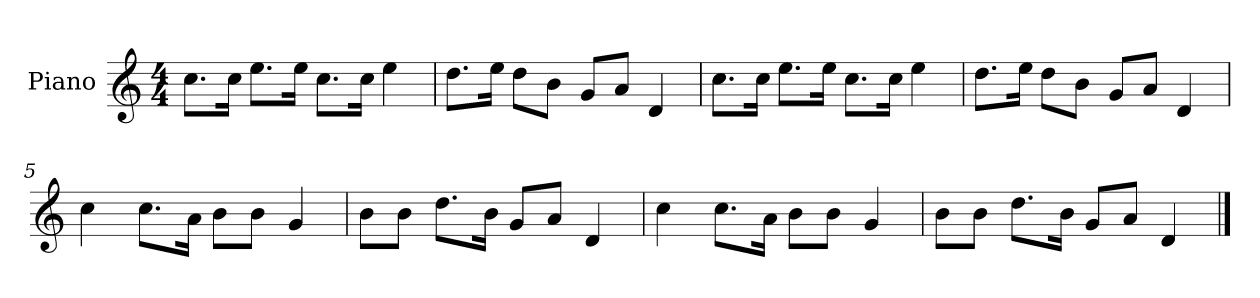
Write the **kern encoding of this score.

**kern
*part1
*staff1
*I"Piano
*I'P-no
*clefG2
*k[]
*M4/4
*MM90
=1
8.cc\L
16cc\Jk
8.ee\L
16ee\Jk
8.cc\L
16cc\Jk
4ee\
=2
8.dd\L
16ee\Jk
8dd\L
8b\J
8g/L
8a/J
4d/
=3
8.cc\L
16cc\Jk
8.ee\L
16ee\Jk
8.cc\L
16cc\Jk
4ee\
=4
8.dd\L
16ee\Jk
8dd\L
8b\J
8g/L
8a/J
4d/
=5
4cc\
8.cc\L
16a\Jk
8b\L
8b\J
4g/
!!LO:LB:g=z
=6
8b\L
8b\J
8.dd\L
16b\Jk
8g/L
8a/J
4d/
=7
4cc\
8.cc\L
16a\Jk
8b\L
8b\J
4g/
=8
8b\L
8b\J
8.dd\L
16b\Jk
8g/L
8a/J
4d/
==
*-
